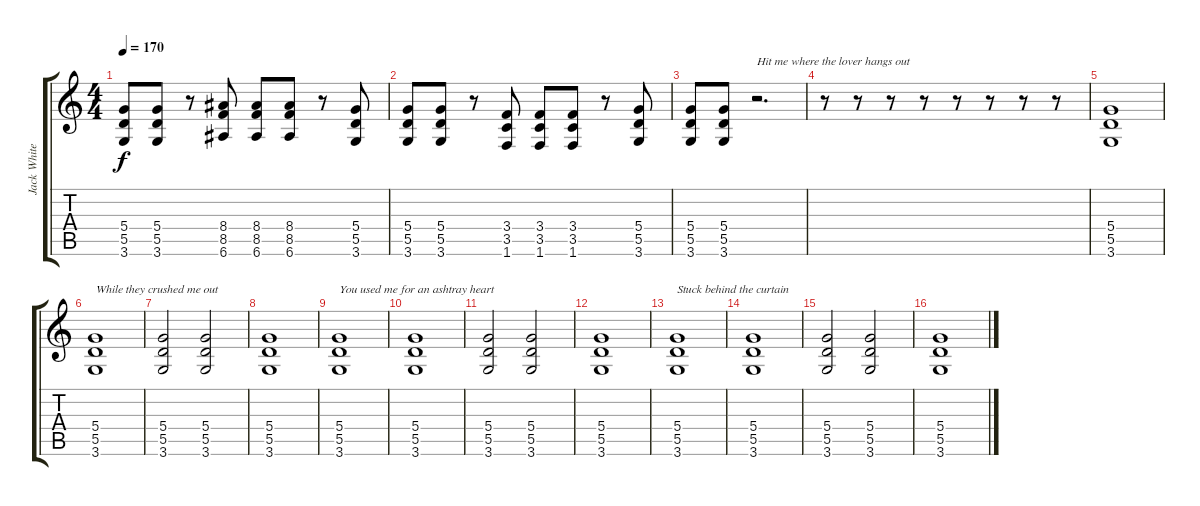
\track ("Jack White" "Jack White") {instrument overdrivenguitar}
\staff {score tabs}
\tuning (E4 B3 G3 D3 A2 E2) {hide}
\ts (4 4)
\tempo 170
\clef g2
\ks c
(5.4 5.5 3.6).8{dy f} (5.4 5.5 3.6).8 r.8 (8.4 8.5 6.6).8 (8.4 8.5 6.6).8 (8.4 8.5 6.6).8 r.8 (5.4 5.5 3.6).8 |
(5.4 5.5 3.6).8 (5.4 5.5 3.6).8 r.8 (3.4 3.5 1.6).8 (3.4 3.5 1.6).8 (3.4 3.5 1.6).8 r.8 (5.4 5.5 3.6).8 |
(5.4 5.5 3.6).8 (5.4 5.5 3.6).8 r.2{d txt "Hit me where the lover hangs out"} |
r.8 r.8 r.8 r.8 r.8 r.8 r.8 r.8 |
(5.4 5.5 3.6).1{instrument distortionguitar} |
(5.4 5.5 3.6).1{txt "While they crushed me out"} |
(5.4 5.5 3.6).2 (5.4 5.5 3.6).2 |
(5.4 5.5 3.6).1 |
(5.4 5.5 3.6).1{txt "You used me for an ashtray heart" instrument distortionguitar} |
(5.4 5.5 3.6).1 |
(5.4 5.5 3.6).2 (5.4 5.5 3.6).2 |
(5.4 5.5 3.6).1 |
(5.4 5.5 3.6).1{txt "Stuck behind the curtain" instrument distortionguitar} |
(5.4 5.5 3.6).1 |
(5.4 5.5 3.6).2 (5.4 5.5 3.6).2 |
(5.4 5.5 3.6).1
